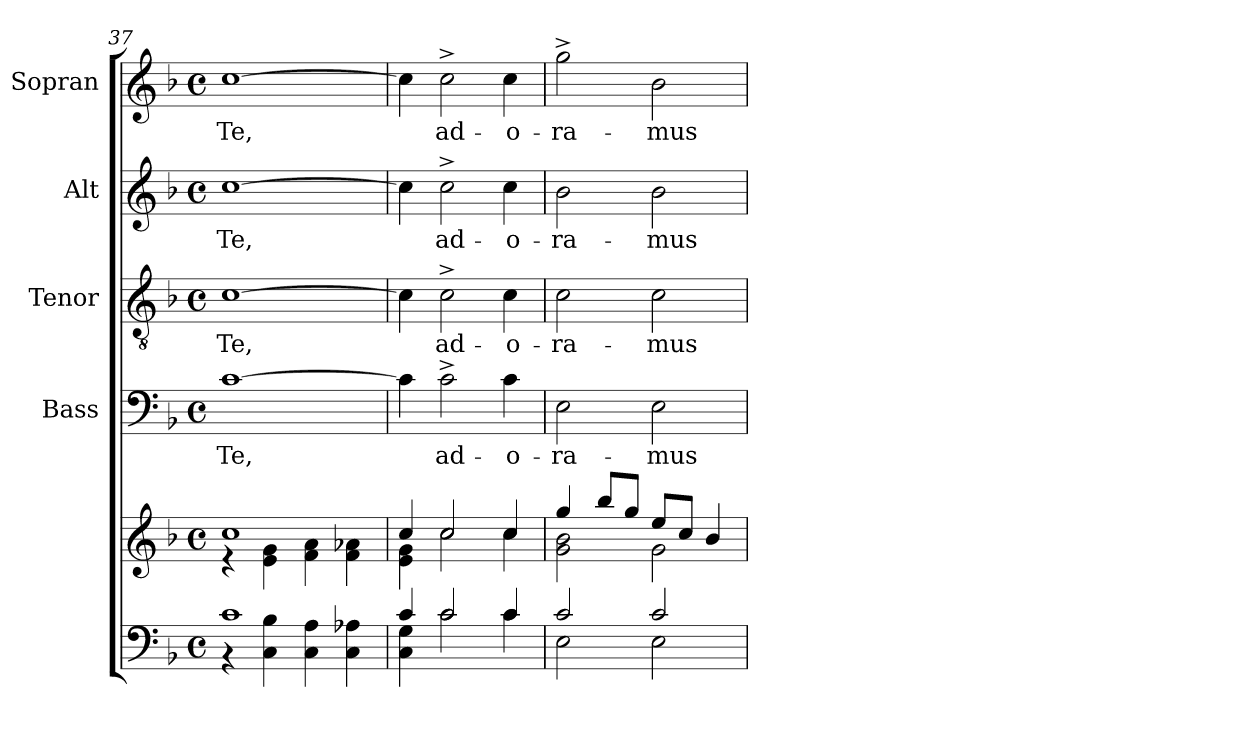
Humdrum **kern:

**kern	**kern	**kern	**text	**kern	**text	**kern	**text	**kern	**text
*part5	*part5	*part4	*part4	*part3	*part3	*part2	*part2	*part1	*part1
*staff6	*staff5	*staff4	*staff4	*staff3	*staff3	*staff2	*staff2	*staff1	*staff1
*	*	*I"Bass	*	*I"Tenor	*	*I"Alt	*	*I"Sopran	*
*	*	*I'B.	*	*I'T.	*	*I'A.	*	*I'S.	*
*clefF4	*clefG2	*clefF4	*	*clefGv2	*	*clefG2	*	*clefG2	*
*k[b-]	*k[b-]	*k[b-]	*	*k[b-]	*	*k[b-]	*	*k[b-]	*
*F:	*F:	*F:	*	*F:	*	*F:	*	*F:	*
*M4/4	*M4/4	*M4/4	*	*M4/4	*	*M4/4	*	*M4/4	*
*met(c)	*met(c)	*met(c)	*	*met(c)	*	*met(c)	*	*met(c)	*
=37	=37	=37	=37	=37	=37	=37	=37	=37	=37
*^	*^	*	*	*	*	*	*	*	*
!	!	!	!	!	!LO:LY:b	!	!LO:LY:b	!	!LO:LY:b	!	!LO:LY:b
1c	4r	1cc	4re	[1c	Te,	[1c	Te,	[1cc	Te,	[1cc	Te,
.	4C\ 4B-\	.	4e\ 4g\	.	.	.	.	.	.	.	.
.	4C\ 4A\	.	4f\ 4a\	.	.	.	.	.	.	.	.
.	4C\ 4A-X\	.	4f\ 4a-X\	.	.	.	.	.	.	.	.
=38	=38	=38	=38	=38	=38	=38	=38	=38	=38	=38	=38
4c/	4C\ 4G\	4cc/	4e\ 4g\	4c\]	.	4c\]	.	4cc\]	.	4cc\]	.
!	!	!	!	!	!LO:LY:b	!	!LO:LY:b	!	!LO:LY:b	!	!LO:LY:b
2c/	2c\	2cc/	2cc\	2c^>\	ad-	2c^>\	ad-	2cc^>\	ad-	2cc^>\	ad-
!	!	!	!	!	!LO:LY:b	!	!LO:LY:b	!	!LO:LY:b	!	!LO:LY:b
4c/	4c\	4cc/	4cc\	4c\	-o-	4c\	-o-	4cc\	-o-	4cc\	-o-
=39	=39	=39	=39	=39	=39	=39	=39	=39	=39	=39	=39
!	!	!	!	!	!LO:LY:b	!	!LO:LY:b	!	!LO:LY:b	!	!LO:LY:b
2c/	2E\	4gg/	2g\ 2b-\	2E\	-ra-	2c\	-ra-	2b-\	-ra-	2gg^>\	-ra-
.	.	8bb-/L	.	.	.	.	.	.	.	.	.
.	.	8gg/J	.	.	.	.	.	.	.	.	.
!	!	!	!	!	!LO:LY:b	!	!LO:LY:b	!	!LO:LY:b	!	!LO:LY:b
2c/	2E\	8ee/L	2g\	2E\	-mus	2c\	-mus	2b-\	-mus	2b-\	-mus
.	.	8cc/J	.	.	.	.	.	.	.	.	.
.	.	4b-/	.	.	.	.	.	.	.	.	.
*v	*v	*	*	*	*	*	*	*	*	*	*
*	*v	*v	*	*	*	*	*	*	*	*
=	=	=	=	=	=	=	=	=	=
*-	*-	*-	*-	*-	*-	*-	*-	*-	*-
